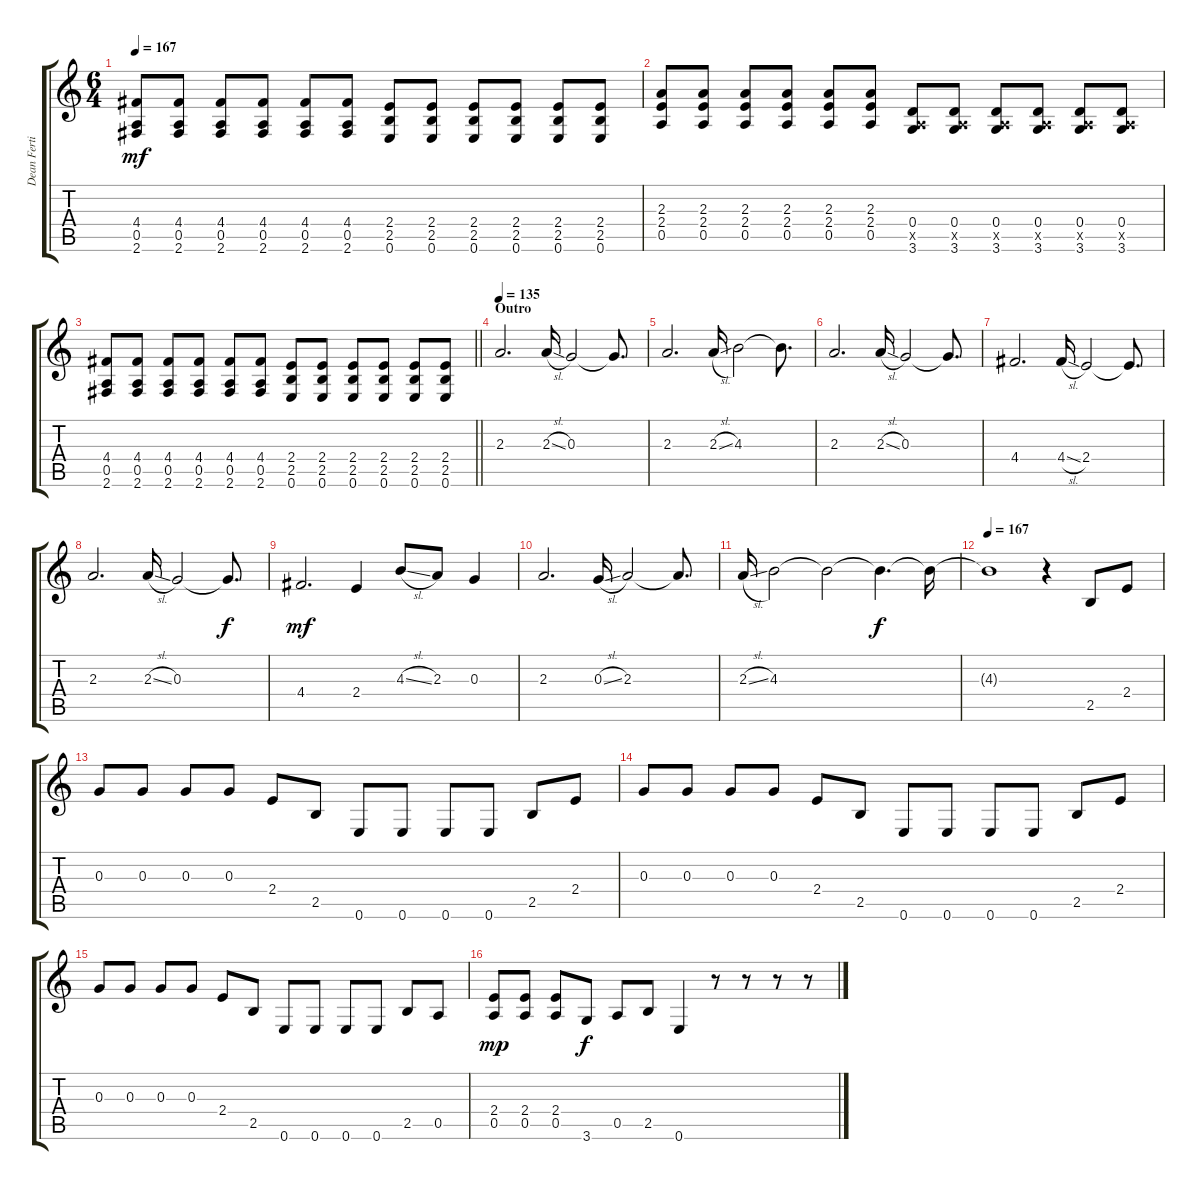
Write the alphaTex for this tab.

\track ("Dean Fertita" "Dean Ferti") {instrument overdrivenguitar}
\staff {score tabs}
\tuning (E4 B3 G3 D3 A2 E2) {hide}
\ts (6 4)
\tempo 167
\clef g2
\ks c
(4.4 0.5 2.6).8{dy mf} (4.4 0.5 2.6).8 (4.4 0.5 2.6).8 (4.4 0.5 2.6).8 (4.4 0.5 2.6).8 (4.4 0.5 2.6).8 (2.4 2.5 0.6).8 (2.4 2.5 0.6).8 (2.4 2.5 0.6).8 (2.4 2.5 0.6).8 (2.4 2.5 0.6).8 (2.4 2.5 0.6).8 |
(2.3 2.4 0.5).8 (2.3 2.4 0.5).8 (2.3 2.4 0.5).8 (2.3 2.4 0.5).8 (2.3 2.4 0.5).8 (2.3 2.4 0.5).8 (0.4 0.5{x} 3.6).8 (0.4 0.5{x} 3.6).8 (0.4 0.5{x} 3.6).8 (0.4 0.5{x} 3.6).8 (0.4 0.5{x} 3.6).8 (0.4 0.5{x} 3.6).8 |
\barLineRight lightlight
(4.4 0.5 2.6).8 (4.4 0.5 2.6).8 (4.4 0.5 2.6).8 (4.4 0.5 2.6).8 (4.4 0.5 2.6).8 (4.4 0.5 2.6).8 (2.4 2.5 0.6).8 (2.4 2.5 0.6).8 (2.4 2.5 0.6).8 (2.4 2.5 0.6).8 (2.4 2.5 0.6).8 (2.4 2.5 0.6).8 |
\section ("" "Outro")
\tempo 135
2.3.2{d} 2.3{sl}.16 0.3.2 0.3{t}.8{d} |
2.3.2{d} 2.3{sl}.16 4.3.2 4.3{t}.8{d} |
2.3.2{d} 2.3{sl}.16 0.3.2 0.3{t}.8{d} |
4.4.2{d} 4.4{sl}.16 2.4.2 2.4{t}.8{d} |
2.3.2{d} 2.3{sl}.16 0.3.2 0.3{t}.8{d dy f} |
4.4.2{d dy mf} 2.4.4 4.3{sl}.8 2.3.8 0.3.4 |
2.3.2{d} 0.3{sl}.16 2.3.2 2.3{t}.8{d} |
2.3{sl}.16{volume 4} 4.3.2 4.3{t}.2 4.3{t}.4{d dy f} 4.3{t}.16 |
\tempo 167
4.3{t}.1 r.4 2.5.8{volume 14} 2.4.8 |
0.3.8 0.3.8 0.3.8 0.3.8 2.4.8 2.5.8 0.6.8 0.6.8 0.6.8 0.6.8 2.5.8 2.4.8 |
0.3.8 0.3.8 0.3.8 0.3.8 2.4.8 2.5.8 0.6.8 0.6.8 0.6.8 0.6.8 2.5.8 2.4.8 |
0.3.8 0.3.8 0.3.8 0.3.8 2.4.8 2.5.8 0.6.8 0.6.8 0.6.8 0.6.8 2.5.8 0.5.8 |
(2.4 0.5).8{dy mp} (2.4 0.5).8 (2.4 0.5).8 3.6.8{dy f} 0.5.8 2.5.8 0.6.4 r.8 r.8 r.8 r.8
